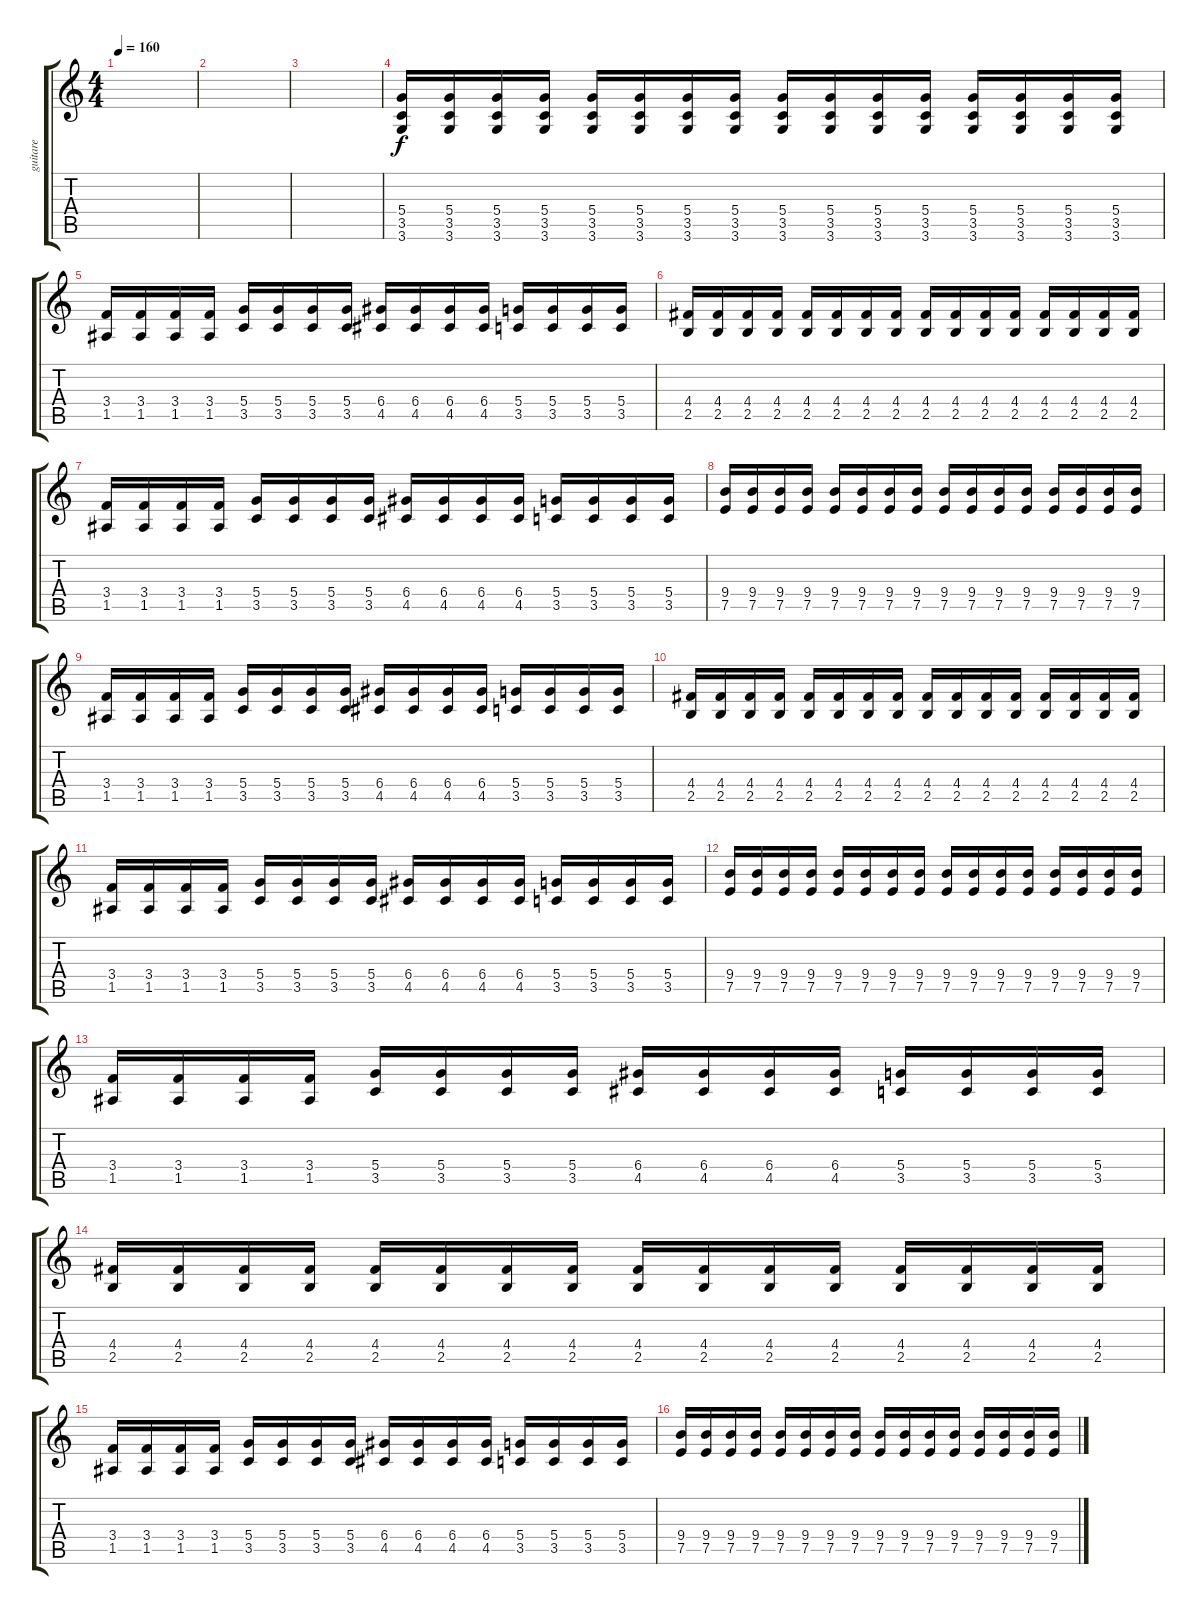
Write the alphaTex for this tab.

\track ("guitare" "guitare") {instrument distortionguitar}
\staff {score tabs}
\tuning (E4 B3 G3 D3 A2 E2) {hide}
\ts (4 4)
\tempo 160
\clef g2
\ks c
|
|
|
(5.4 3.5 3.6).16 (5.4 3.5 3.6).16 (5.4 3.5 3.6).16 (5.4 3.5 3.6).16 (5.4 3.5 3.6).16 (5.4 3.5 3.6).16 (5.4 3.5 3.6).16 (5.4 3.5 3.6).16 (5.4 3.5 3.6).16 (5.4 3.5 3.6).16 (5.4 3.5 3.6).16 (5.4 3.5 3.6).16 (5.4 3.5 3.6).16 (5.4 3.5 3.6).16 (5.4 3.5 3.6).16 (5.4 3.5 3.6).16 |
(3.4 1.5).16 (3.4 1.5).16 (3.4 1.5).16 (3.4 1.5).16 (5.4 3.5).16 (5.4 3.5).16 (5.4 3.5).16 (5.4 3.5).16 (6.4 4.5).16 (6.4 4.5).16 (6.4 4.5).16 (6.4 4.5).16 (5.4 3.5).16 (5.4 3.5).16 (5.4 3.5).16 (5.4 3.5).16 |
(4.4 2.5).16 (4.4 2.5).16 (4.4 2.5).16 (4.4 2.5).16 (4.4 2.5).16 (4.4 2.5).16 (4.4 2.5).16 (4.4 2.5).16 (4.4 2.5).16 (4.4 2.5).16 (4.4 2.5).16 (4.4 2.5).16 (4.4 2.5).16 (4.4 2.5).16 (4.4 2.5).16 (4.4 2.5).16 |
(3.4 1.5).16 (3.4 1.5).16 (3.4 1.5).16 (3.4 1.5).16 (5.4 3.5).16 (5.4 3.5).16 (5.4 3.5).16 (5.4 3.5).16 (6.4 4.5).16 (6.4 4.5).16 (6.4 4.5).16 (6.4 4.5).16 (5.4 3.5).16 (5.4 3.5).16 (5.4 3.5).16 (5.4 3.5).16 |
(9.4 7.5).16 (9.4 7.5).16 (9.4 7.5).16 (9.4 7.5).16 (9.4 7.5).16 (9.4 7.5).16 (9.4 7.5).16 (9.4 7.5).16 (9.4 7.5).16 (9.4 7.5).16 (9.4 7.5).16 (9.4 7.5).16 (9.4 7.5).16 (9.4 7.5).16 (9.4 7.5).16 (9.4 7.5).16 |
(3.4 1.5).16 (3.4 1.5).16 (3.4 1.5).16 (3.4 1.5).16 (5.4 3.5).16 (5.4 3.5).16 (5.4 3.5).16 (5.4 3.5).16 (6.4 4.5).16 (6.4 4.5).16 (6.4 4.5).16 (6.4 4.5).16 (5.4 3.5).16 (5.4 3.5).16 (5.4 3.5).16 (5.4 3.5).16 |
(4.4 2.5).16 (4.4 2.5).16 (4.4 2.5).16 (4.4 2.5).16 (4.4 2.5).16 (4.4 2.5).16 (4.4 2.5).16 (4.4 2.5).16 (4.4 2.5).16 (4.4 2.5).16 (4.4 2.5).16 (4.4 2.5).16 (4.4 2.5).16 (4.4 2.5).16 (4.4 2.5).16 (4.4 2.5).16 |
(3.4 1.5).16 (3.4 1.5).16 (3.4 1.5).16 (3.4 1.5).16 (5.4 3.5).16 (5.4 3.5).16 (5.4 3.5).16 (5.4 3.5).16 (6.4 4.5).16 (6.4 4.5).16 (6.4 4.5).16 (6.4 4.5).16 (5.4 3.5).16 (5.4 3.5).16 (5.4 3.5).16 (5.4 3.5).16 |
(9.4 7.5).16 (9.4 7.5).16 (9.4 7.5).16 (9.4 7.5).16 (9.4 7.5).16 (9.4 7.5).16 (9.4 7.5).16 (9.4 7.5).16 (9.4 7.5).16 (9.4 7.5).16 (9.4 7.5).16 (9.4 7.5).16 (9.4 7.5).16 (9.4 7.5).16 (9.4 7.5).16 (9.4 7.5).16 |
(3.4 1.5).16 (3.4 1.5).16 (3.4 1.5).16 (3.4 1.5).16 (5.4 3.5).16 (5.4 3.5).16 (5.4 3.5).16 (5.4 3.5).16 (6.4 4.5).16 (6.4 4.5).16 (6.4 4.5).16 (6.4 4.5).16 (5.4 3.5).16 (5.4 3.5).16 (5.4 3.5).16 (5.4 3.5).16 |
(4.4 2.5).16 (4.4 2.5).16 (4.4 2.5).16 (4.4 2.5).16 (4.4 2.5).16 (4.4 2.5).16 (4.4 2.5).16 (4.4 2.5).16 (4.4 2.5).16 (4.4 2.5).16 (4.4 2.5).16 (4.4 2.5).16 (4.4 2.5).16 (4.4 2.5).16 (4.4 2.5).16 (4.4 2.5).16 |
(3.4 1.5).16 (3.4 1.5).16 (3.4 1.5).16 (3.4 1.5).16 (5.4 3.5).16 (5.4 3.5).16 (5.4 3.5).16 (5.4 3.5).16 (6.4 4.5).16 (6.4 4.5).16 (6.4 4.5).16 (6.4 4.5).16 (5.4 3.5).16 (5.4 3.5).16 (5.4 3.5).16 (5.4 3.5).16 |
(9.4 7.5).16 (9.4 7.5).16 (9.4 7.5).16 (9.4 7.5).16 (9.4 7.5).16 (9.4 7.5).16 (9.4 7.5).16 (9.4 7.5).16 (9.4 7.5).16 (9.4 7.5).16 (9.4 7.5).16 (9.4 7.5).16 (9.4 7.5).16 (9.4 7.5).16 (9.4 7.5).16 (9.4 7.5).16
